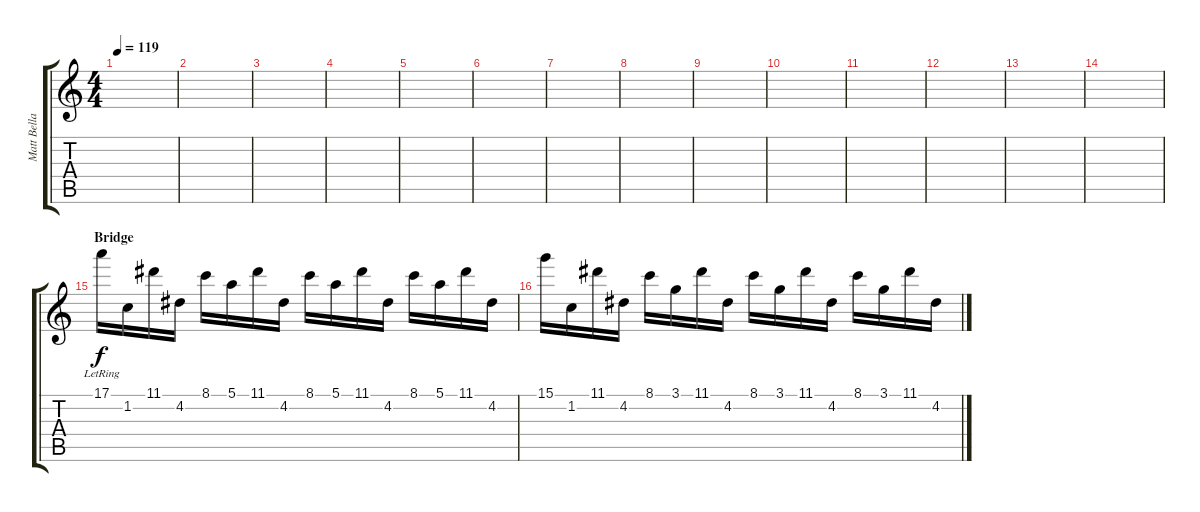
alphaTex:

\track ("Matt Bellamy Piano" "Matt Bella") {instrument acousticgrandpiano}
\staff {score tabs}
\tuning (E5 B4 G4 D4 A3 E3) {hide}
\ts (4 4)
\tempo 119
\clef g2
\ks c
|
|
|
|
|
|
|
|
|
|
|
|
|
|
\section ("" "Bridge")
17.1{lr}.16{instrument acousticgrandpiano} 1.2.16 11.1.16 4.2.16 8.1.16 5.1.16 11.1.16 4.2.16 8.1.16 5.1.16 11.1.16 4.2.16 8.1.16 5.1.16 11.1.16 4.2.16 |
15.1.16{instrument acousticgrandpiano} 1.2.16 11.1.16 4.2.16 8.1.16 3.1.16 11.1.16 4.2.16 8.1.16 3.1.16 11.1.16 4.2.16 8.1.16 3.1.16 11.1.16 4.2.16
